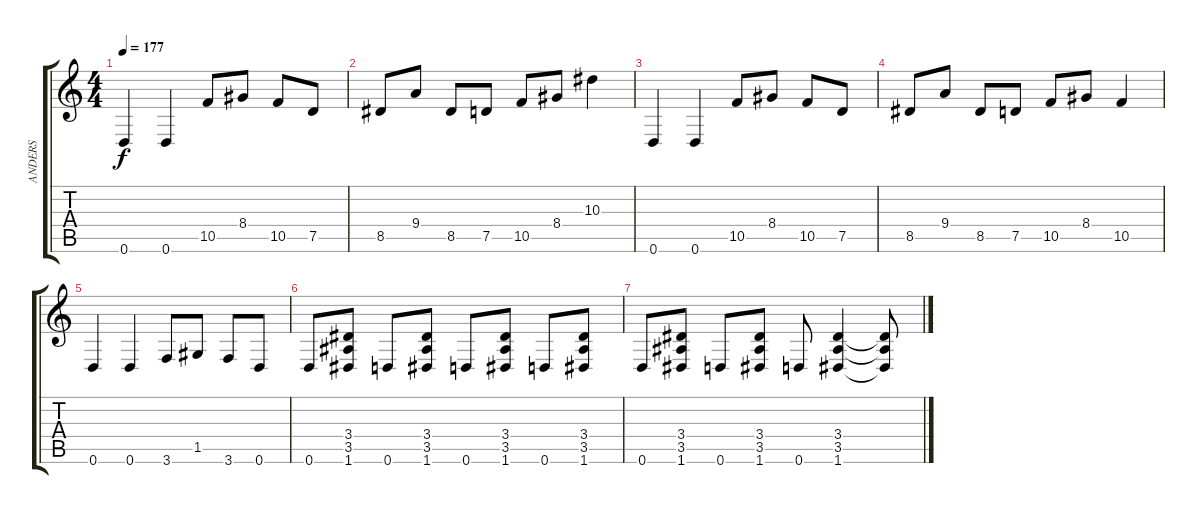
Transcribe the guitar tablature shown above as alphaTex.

\track ("ANDERS" "ANDERS") {instrument distortionguitar}
\staff {score tabs}
\tuning (D4 A3 F3 C3 G2 D2) {hide}
\ts (4 4)
\tempo 177
\clef g2
\ks c
0.6.4{dy f} 0.6.4 10.5.8 8.4.8 10.5.8 7.5.8 |
8.5.8 9.4.8 8.5.8 7.5.8 10.5.8 8.4.8 10.3.4 |
0.6.4 0.6.4 10.5.8 8.4.8 10.5.8 7.5.8 |
8.5.8 9.4.8 8.5.8 7.5.8 10.5.8 8.4.8 10.5.4 |
0.6.4 0.6.4 3.6.8 1.5.8 3.6.8 0.6.8 |
0.6.8 (3.4 3.5 1.6).8 0.6.8 (3.4 3.5 1.6).8 0.6.8 (3.4 3.5 1.6).8 0.6.8 (3.4 3.5 1.6).8 |
0.6.8 (3.4 3.5 1.6).8 0.6.8 (3.4 3.5 1.6).8 0.6.8 (3.4 3.5 1.6).4 (3.4{t} 3.5{t} 1.6{t}).8
